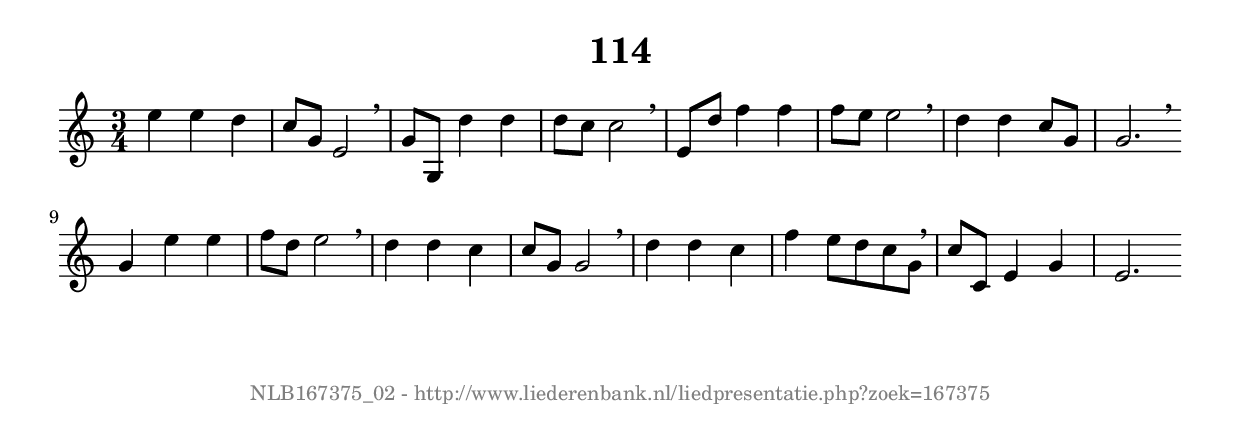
%
% produced by wce2krn 1.64 (7 June 2014)
%
\version"2.16"
#(append! paper-alist '(("long" . (cons (* 210 mm) (* 2000 mm)))))
#(set-default-paper-size "long")
sb = {\breathe}
mBreak = {\breathe }
bBreak = {\breathe }
x = {\once\override NoteHead #'style = #'cross }
gl=\glissando
itime={\override Staff.TimeSignature #'stencil = ##f }
ficta = {\once\set suggestAccidentals = ##t}
fine = {\once\override Score.RehearsalMark #'self-alignment-X = #1 \mark \markup {\italic{Fine}}}
dc = {\once\override Score.RehearsalMark #'self-alignment-X = #1 \mark \markup {\italic{D.C.}}}
dcf = {\once\override Score.RehearsalMark #'self-alignment-X = #1 \mark \markup {\italic{D.C. al Fine}}}
dcc = {\once\override Score.RehearsalMark #'self-alignment-X = #1 \mark \markup {\italic{D.C. al Coda}}}
ds = {\once\override Score.RehearsalMark #'self-alignment-X = #1 \mark \markup {\italic{D.S.}}}
dsf = {\once\override Score.RehearsalMark #'self-alignment-X = #1 \mark \markup {\italic{D.S. al Fine}}}
dsc = {\once\override Score.RehearsalMark #'self-alignment-X = #1 \mark \markup {\italic{D.S. al Coda}}}
pv = {\set Score.repeatCommands = #'((volta "1"))}
sv = {\set Score.repeatCommands = #'((volta "2"))}
tv = {\set Score.repeatCommands = #'((volta "3"))}
qv = {\set Score.repeatCommands = #'((volta "4"))}
xv = {\set Score.repeatCommands = #'((volta #f))}
\header{ tagline = ""
title = "114"
}
\score {{
\key c \major
\relative g'
{
\set melismaBusyProperties = #'()
\time 3/4
\tempo 4=120
\override Score.MetronomeMark #'transparent = ##t
\override Score.RehearsalMark #'break-visibility = #(vector #t #t #f)
e'4 e d c8 g e2 \sb g8 g, d''4 d d8 c c2 \sb e,8 d' f4 f f8 e e2 \sb d4 d c8 g g2. \bar ":|:" \bBreak
g4 e' e f8 d e2 \sb d4 d c c8 g g2 \sb d'4 d c f e8 d c g \sb c c, e4 g e2. \bar ":|"
 }}
 \midi { }
 \layout {
            indent = 0.0\cm
}
}
\markup { \vspace #0 } \markup { \with-color #grey \fill-line { \center-column { \smaller "NLB167375_02 - http://www.liederenbank.nl/liedpresentatie.php?zoek=167375" } } }
